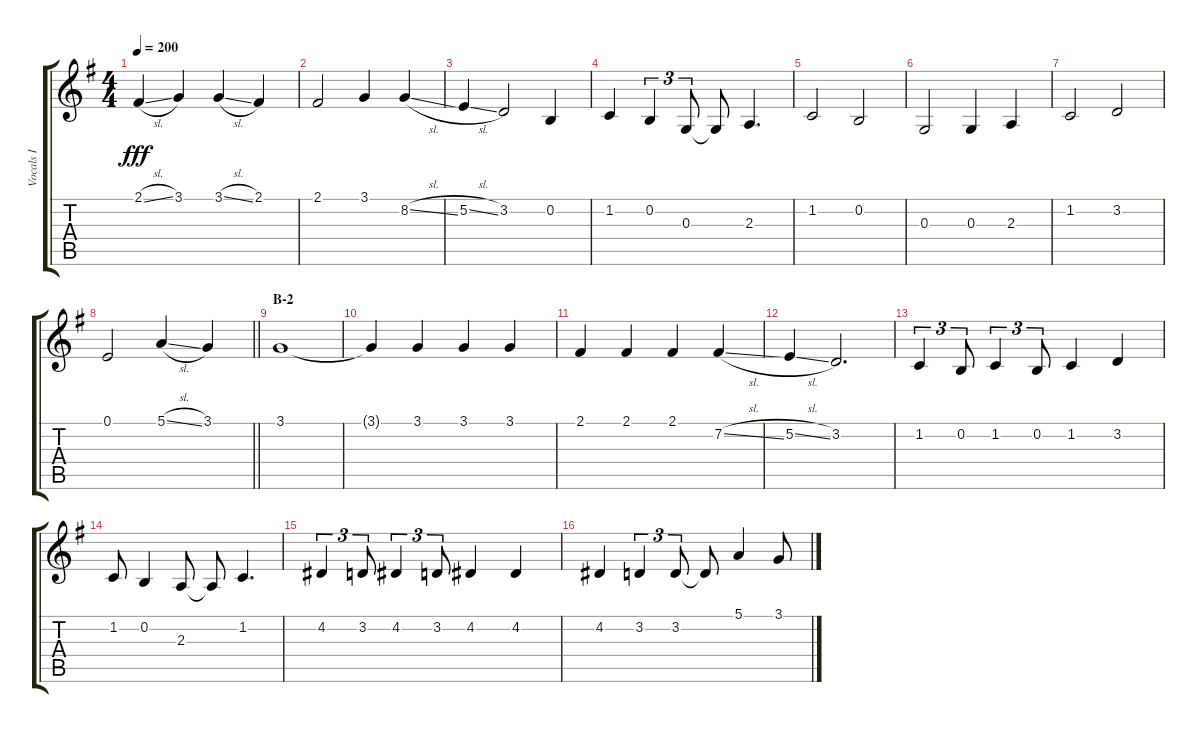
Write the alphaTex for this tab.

\track ("Vocals I" "Vocals I") {instrument voiceoohs}
\staff {score tabs}
\tuning (E4 B3 G3 D3 A2 E2) {hide}
\ts (4 4)
\tempo 200
\clef g2
\ks g
2.1{sl}.4{dy fff} 3.1.4 3.1{sl}.4 2.1.4 |
2.1.2 3.1.4 8.2{sl}.4 |
5.2{sl}.4 3.2.2 0.2.4 |
1.2.4 0.2.4{tu (3 2)} 0.3.8{tu (3 2)} 0.3{t}.8 2.3.4{d} |
1.2.2 0.2.2 |
0.3.2 0.3.4 2.3.4 |
1.2.2 3.2.2 |
\barLineRight lightlight
0.1.2 5.1{sl}.4 3.1.4 |
\section ("" "B-2")
3.1.1 |
3.1{t}.4 3.1.4 3.1.4 3.1.4 |
2.1.4 2.1.4 2.1.4 7.2{sl}.4 |
5.2{sl}.4 3.2.2{d} |
1.2.4{tu (3 2)} 0.2.8{tu (3 2)} 1.2.4{tu (3 2)} 0.2.8{tu (3 2)} 1.2.4 3.2.4 |
1.2.8 0.2.4 2.3.8 2.3{t}.8 1.2.4{d} |
4.2.4{tu (3 2)} 3.2.8{tu (3 2)} 4.2.4{tu (3 2)} 3.2.8{tu (3 2)} 4.2.4 4.2.4 |
4.2.4 3.2.4{tu (3 2)} 3.2.8{tu (3 2)} 3.2{t}.8 5.1.4 3.1.8
